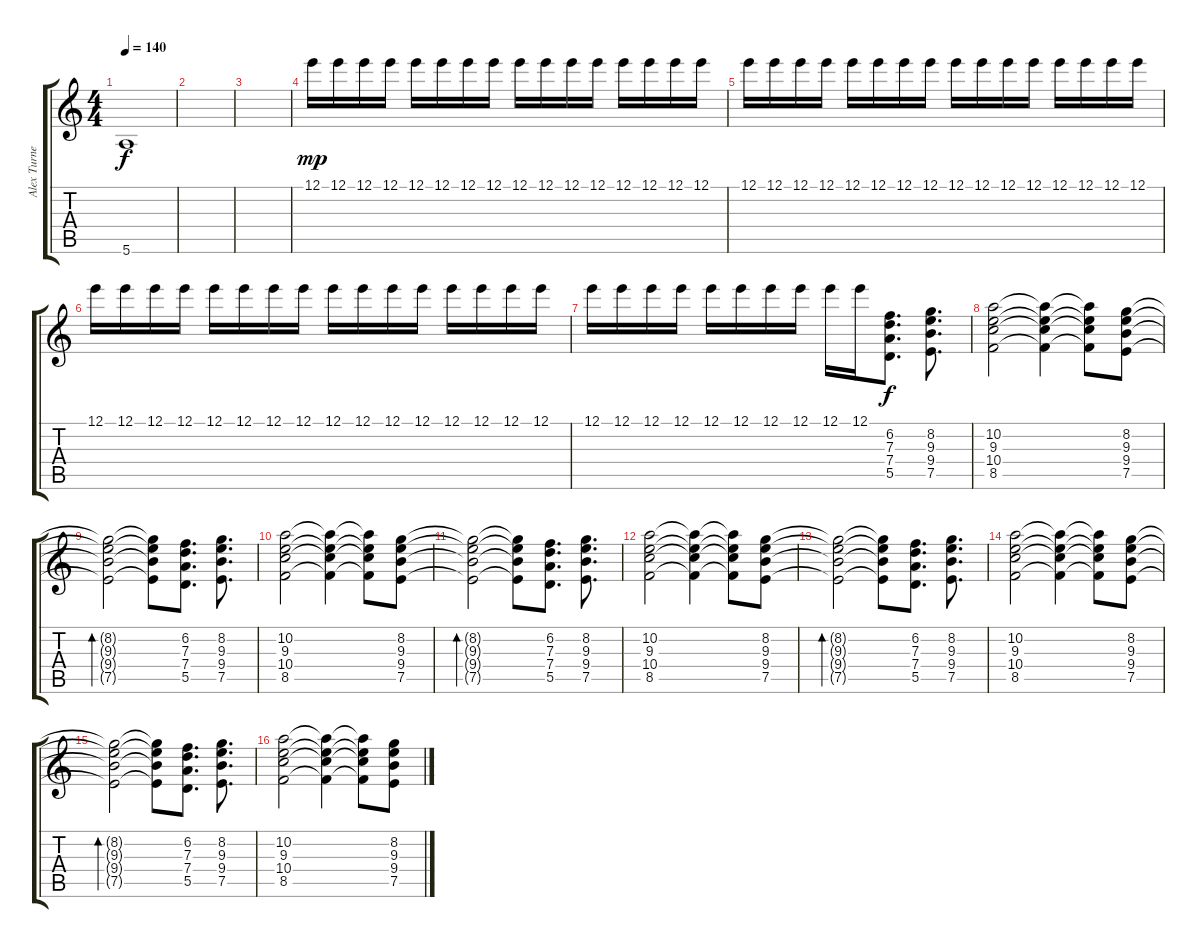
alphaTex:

\track ("Alex Turner" "Alex Turne") {instrument electricguitarjazz}
\staff {score tabs}
\tuning (E4 B3 G3 D3 A2 E2) {hide}
\ts (4 4)
\tempo 140
\clef g2
\ks c
5.6{t}.1{dy f} |
|
|
12.1.16{dy mp} 12.1.16 12.1.16 12.1.16 12.1.16 12.1.16 12.1.16 12.1.16 12.1.16 12.1.16 12.1.16 12.1.16 12.1.16 12.1.16 12.1.16 12.1.16 |
12.1.16 12.1.16 12.1.16 12.1.16 12.1.16 12.1.16 12.1.16 12.1.16 12.1.16 12.1.16 12.1.16 12.1.16 12.1.16 12.1.16 12.1.16 12.1.16 |
12.1.16 12.1.16 12.1.16 12.1.16 12.1.16 12.1.16 12.1.16 12.1.16 12.1.16 12.1.16 12.1.16 12.1.16 12.1.16 12.1.16 12.1.16 12.1.16 |
12.1.16 12.1.16 12.1.16 12.1.16 12.1.16 12.1.16 12.1.16 12.1.16 12.1.16 12.1.16 (6.2 7.3 7.4 5.5).8{d dy f instrument electricguitarjazz} (8.2 9.3 9.4 7.5).8{d} |
(10.2 9.3 10.4 8.5).2 (10.2{t} 9.3{t} 10.4{t} 8.5{t}).4 (10.2{t} 9.3{t} 10.4{t} 8.5{t}).8 (8.2 9.3 9.4 7.5).8 |
(8.2{t} 9.3{t} 9.4{t} 7.5{t}).2{bd 240} (8.2{t} 9.3{t} 9.4{t} 7.5{t}).8 (6.2 7.3 7.4 5.5).8{d} (8.2 9.3 9.4 7.5).8{d} |
(10.2 9.3 10.4 8.5).2 (10.2{t} 9.3{t} 10.4{t} 8.5{t}).4 (10.2{t} 9.3{t} 10.4{t} 8.5{t}).8 (8.2 9.3 9.4 7.5).8 |
(8.2{t} 9.3{t} 9.4{t} 7.5{t}).2{bd 240} (8.2{t} 9.3{t} 9.4{t} 7.5{t}).8 (6.2 7.3 7.4 5.5).8{d} (8.2 9.3 9.4 7.5).8{d} |
(10.2 9.3 10.4 8.5).2 (10.2{t} 9.3{t} 10.4{t} 8.5{t}).4 (10.2{t} 9.3{t} 10.4{t} 8.5{t}).8 (8.2 9.3 9.4 7.5).8 |
(8.2{t} 9.3{t} 9.4{t} 7.5{t}).2{bd 240} (8.2{t} 9.3{t} 9.4{t} 7.5{t}).8 (6.2 7.3 7.4 5.5).8{d} (8.2 9.3 9.4 7.5).8{d} |
(10.2 9.3 10.4 8.5).2 (10.2{t} 9.3{t} 10.4{t} 8.5{t}).4 (10.2{t} 9.3{t} 10.4{t} 8.5{t}).8 (8.2 9.3 9.4 7.5).8 |
(8.2{t} 9.3{t} 9.4{t} 7.5{t}).2{bd 240} (8.2{t} 9.3{t} 9.4{t} 7.5{t}).8 (6.2 7.3 7.4 5.5).8{d} (8.2 9.3 9.4 7.5).8{d} |
(10.2 9.3 10.4 8.5).2 (10.2{t} 9.3{t} 10.4{t} 8.5{t}).4 (10.2{t} 9.3{t} 10.4{t} 8.5{t}).8 (8.2 9.3 9.4 7.5).8
